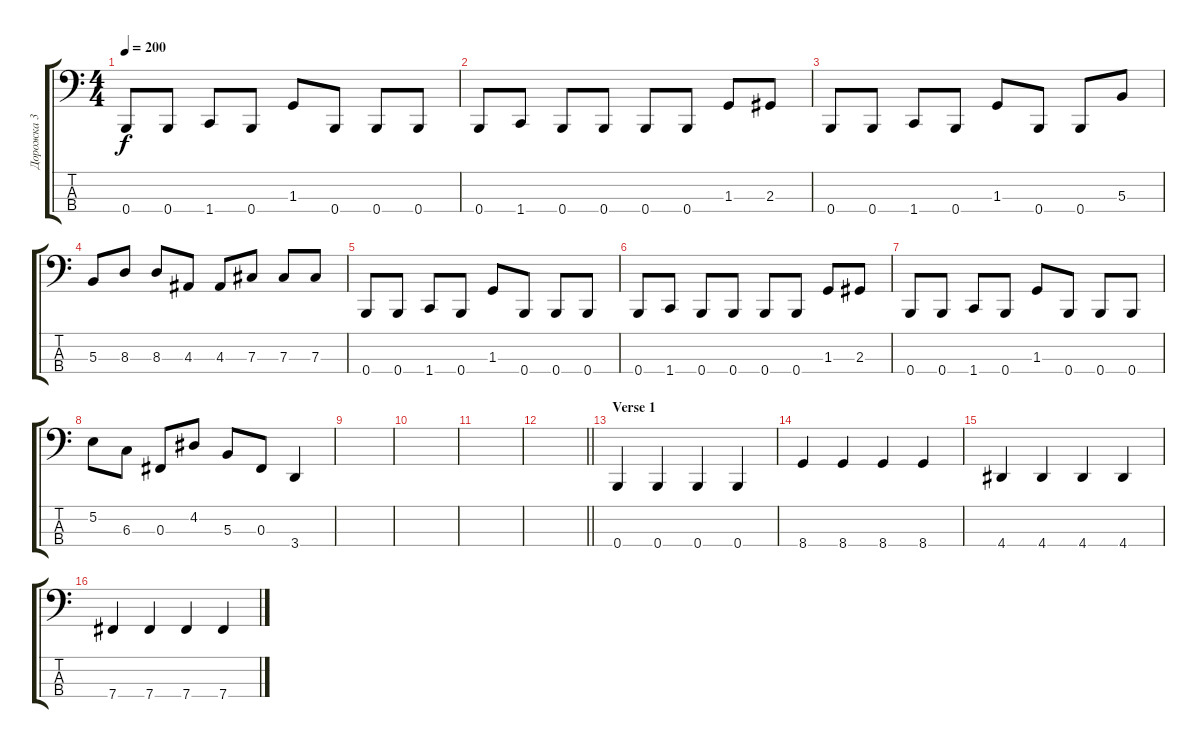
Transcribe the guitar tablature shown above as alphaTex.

\track ("Дорожка 3" "Дорожка 3") {instrument electricbasspick}
\staff {score tabs}
\tuning (E2 B1 Gb1 B0) {hide}
\ts (4 4)
\tempo 200
\clef f4
\ks c
0.4.8{dy f} 0.4.8 1.4.8 0.4.8 1.3.8 0.4.8 0.4.8 0.4.8 |
0.4.8 1.4.8 0.4.8 0.4.8 0.4.8 0.4.8 1.3.8 2.3.8 |
0.4.8 0.4.8 1.4.8 0.4.8 1.3.8 0.4.8 0.4.8 5.3.8 |
5.3.8 8.3.8 8.3.8 4.3.8 4.3.8 7.3.8 7.3.8 7.3.8 |
0.4.8 0.4.8 1.4.8 0.4.8 1.3.8 0.4.8 0.4.8 0.4.8 |
0.4.8 1.4.8 0.4.8 0.4.8 0.4.8 0.4.8 1.3.8 2.3.8 |
0.4.8 0.4.8 1.4.8 0.4.8 1.3.8 0.4.8 0.4.8 0.4.8 |
5.2.8 6.3.8 0.3.8 4.2.8 5.3.8 0.3.8 3.4.4 |
|
|
|
\barLineRight lightlight
|
\section ("" "Verse 1")
0.4.4 0.4.4 0.4.4 0.4.4 |
8.4.4 8.4.4 8.4.4 8.4.4 |
4.4.4 4.4.4 4.4.4 4.4.4 |
7.4.4 7.4.4 7.4.4 7.4.4
